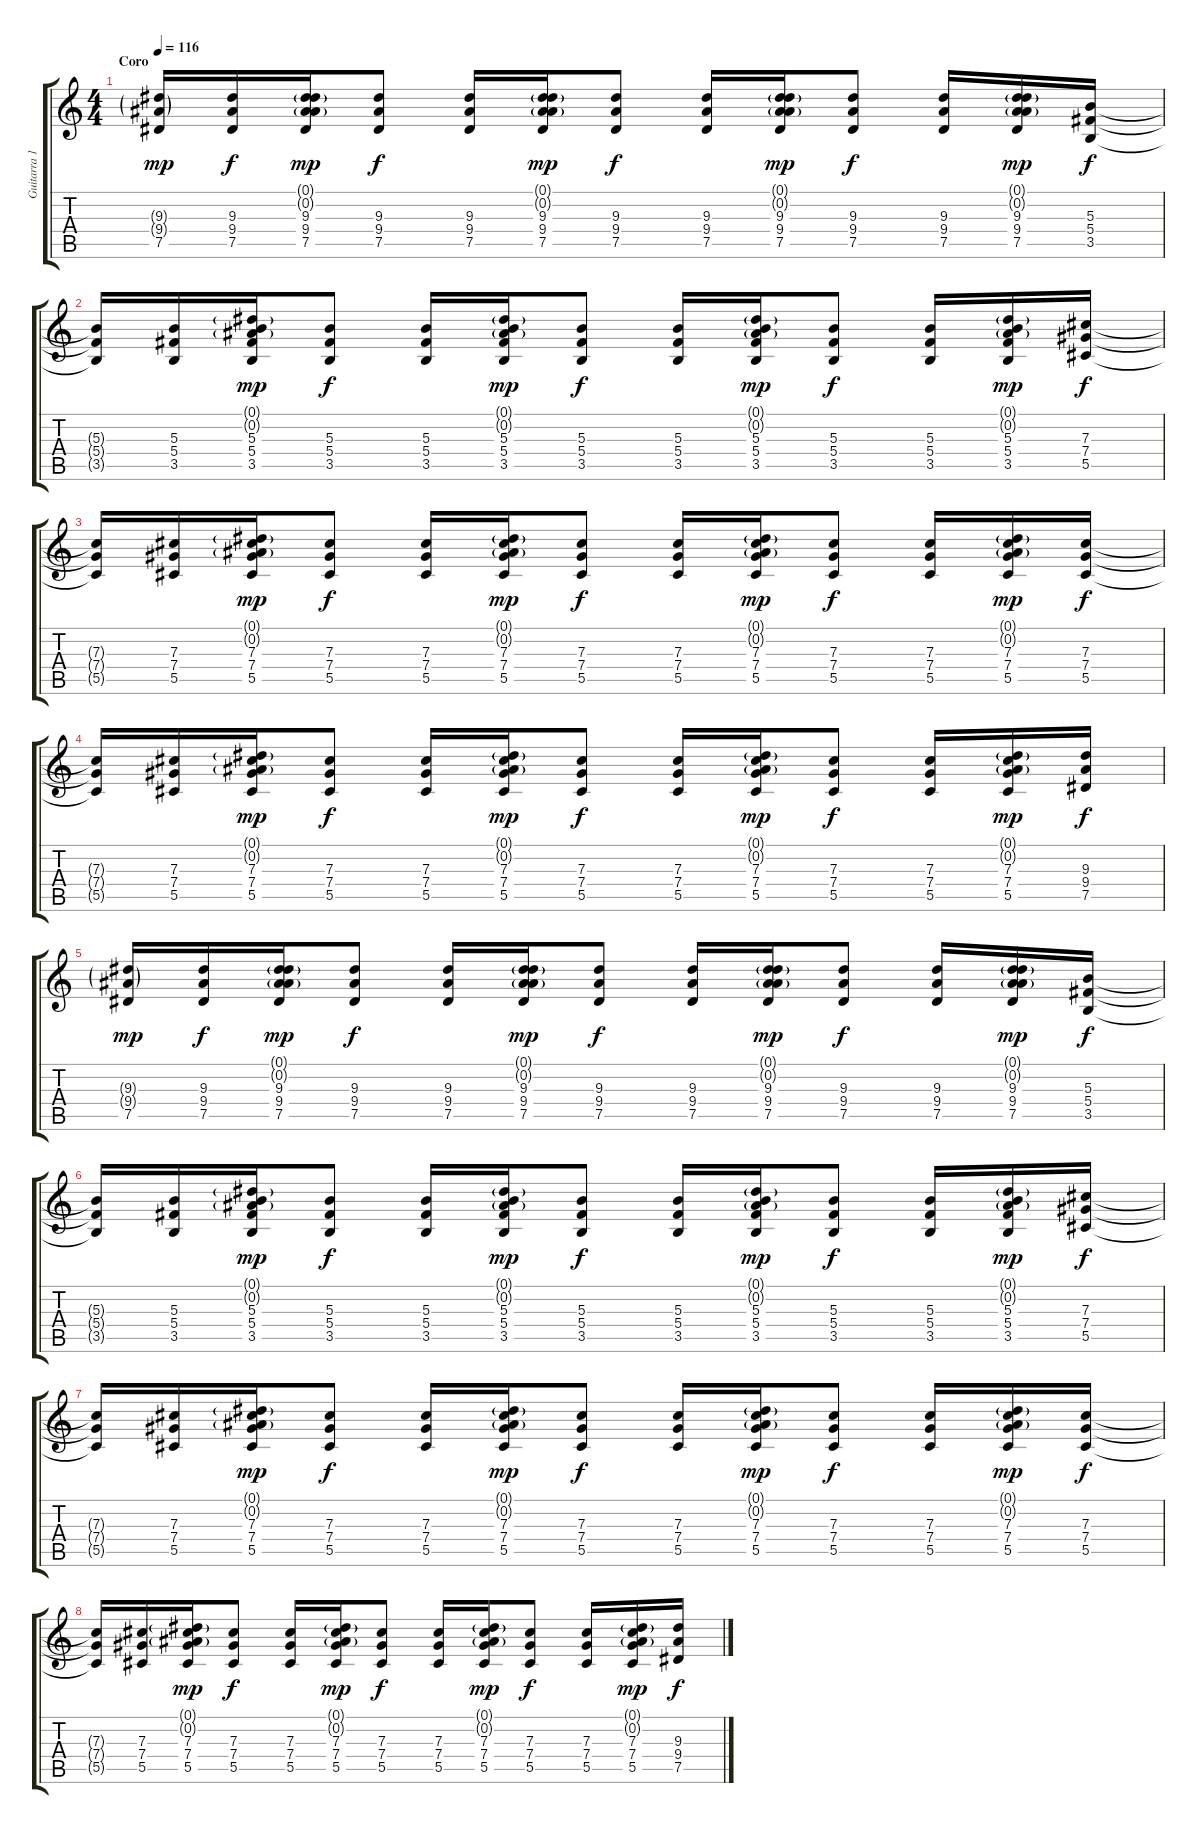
\track ("Guitarra 1" "Guitarra 1") {instrument overdrivenguitar}
\staff {score tabs}
\tuning (Eb4 Bb3 Gb3 Db3 Ab2 Eb2) {hide}
\ts (4 4)
\section ("" "Coro")
\tempo 116
\clef g2
\ks c
(9.3{g} 9.4{g} 7.5).16{dy mp} (9.3 9.4 7.5).16{dy f} (0.1{g} 0.2{g} 9.3 9.4 7.5).16{dy mp} (9.3 9.4 7.5).8{dy f} (9.3 9.4 7.5).16 (0.1{g} 0.2{g} 9.3 9.4 7.5).16{dy mp} (9.3 9.4 7.5).8{dy f} (9.3 9.4 7.5).16 (0.1{g} 0.2{g} 9.3 9.4 7.5).16{dy mp} (9.3 9.4 7.5).8{dy f} (9.3 9.4 7.5).16 (0.1{g} 0.2{g} 9.3 9.4 7.5).16{dy mp} (5.3 5.4 3.5).16{dy f} |
(5.3{t} 5.4{t} 3.5{t}).16 (5.3 5.4 3.5).16 (0.1{g} 0.2{g} 5.3 5.4 3.5).16{dy mp} (5.3 5.4 3.5).8{dy f} (5.3 5.4 3.5).16 (0.1{g} 0.2{g} 5.3 5.4 3.5).16{dy mp} (5.3 5.4 3.5).8{dy f} (5.3 5.4 3.5).16 (0.1{g} 0.2{g} 5.3 5.4 3.5).16{dy mp} (5.3 5.4 3.5).8{dy f} (5.3 5.4 3.5).16 (0.1{g} 0.2{g} 5.3 5.4 3.5).16{dy mp} (7.3 7.4 5.5).16{dy f} |
(7.3{t} 7.4{t} 5.5{t}).16 (7.3 7.4 5.5).16 (0.1{g} 0.2{g} 7.3 7.4 5.5).16{dy mp} (7.3 7.4 5.5).8{dy f} (7.3 7.4 5.5).16 (0.1{g} 0.2{g} 7.3 7.4 5.5).16{dy mp} (7.3 7.4 5.5).8{dy f} (7.3 7.4 5.5).16 (0.1{g} 0.2{g} 7.3 7.4 5.5).16{dy mp} (7.3 7.4 5.5).8{dy f} (7.3 7.4 5.5).16 (0.1{g} 0.2{g} 7.3 7.4 5.5).16{dy mp} (7.3 7.4 5.5).16{dy f} |
(7.3{t} 7.4{t} 5.5{t}).16 (7.3 7.4 5.5).16 (0.1{g} 0.2{g} 7.3 7.4 5.5).16{dy mp} (7.3 7.4 5.5).8{dy f} (7.3 7.4 5.5).16 (0.1{g} 0.2{g} 7.3 7.4 5.5).16{dy mp} (7.3 7.4 5.5).8{dy f} (7.3 7.4 5.5).16 (0.1{g} 0.2{g} 7.3 7.4 5.5).16{dy mp} (7.3 7.4 5.5).8{dy f} (7.3 7.4 5.5).16 (0.1{g} 0.2{g} 7.3 7.4 5.5).16{dy mp} (9.3 9.4 7.5).16{dy f} |
(9.3{g} 9.4{g} 7.5).16{dy mp} (9.3 9.4 7.5).16{dy f} (0.1{g} 0.2{g} 9.3 9.4 7.5).16{dy mp} (9.3 9.4 7.5).8{dy f} (9.3 9.4 7.5).16 (0.1{g} 0.2{g} 9.3 9.4 7.5).16{dy mp} (9.3 9.4 7.5).8{dy f} (9.3 9.4 7.5).16 (0.1{g} 0.2{g} 9.3 9.4 7.5).16{dy mp} (9.3 9.4 7.5).8{dy f} (9.3 9.4 7.5).16 (0.1{g} 0.2{g} 9.3 9.4 7.5).16{dy mp} (5.3 5.4 3.5).16{dy f} |
(5.3{t} 5.4{t} 3.5{t}).16 (5.3 5.4 3.5).16 (0.1{g} 0.2{g} 5.3 5.4 3.5).16{dy mp} (5.3 5.4 3.5).8{dy f} (5.3 5.4 3.5).16 (0.1{g} 0.2{g} 5.3 5.4 3.5).16{dy mp} (5.3 5.4 3.5).8{dy f} (5.3 5.4 3.5).16 (0.1{g} 0.2{g} 5.3 5.4 3.5).16{dy mp} (5.3 5.4 3.5).8{dy f} (5.3 5.4 3.5).16 (0.1{g} 0.2{g} 5.3 5.4 3.5).16{dy mp} (7.3 7.4 5.5).16{dy f} |
(7.3{t} 7.4{t} 5.5{t}).16 (7.3 7.4 5.5).16 (0.1{g} 0.2{g} 7.3 7.4 5.5).16{dy mp} (7.3 7.4 5.5).8{dy f} (7.3 7.4 5.5).16 (0.1{g} 0.2{g} 7.3 7.4 5.5).16{dy mp} (7.3 7.4 5.5).8{dy f} (7.3 7.4 5.5).16 (0.1{g} 0.2{g} 7.3 7.4 5.5).16{dy mp} (7.3 7.4 5.5).8{dy f} (7.3 7.4 5.5).16 (0.1{g} 0.2{g} 7.3 7.4 5.5).16{dy mp} (7.3 7.4 5.5).16{dy f} |
(7.3{t} 7.4{t} 5.5{t}).16 (7.3 7.4 5.5).16 (0.1{g} 0.2{g} 7.3 7.4 5.5).16{dy mp} (7.3 7.4 5.5).8{dy f} (7.3 7.4 5.5).16 (0.1{g} 0.2{g} 7.3 7.4 5.5).16{dy mp} (7.3 7.4 5.5).8{dy f} (7.3 7.4 5.5).16 (0.1{g} 0.2{g} 7.3 7.4 5.5).16{dy mp} (7.3 7.4 5.5).8{dy f} (7.3 7.4 5.5).16 (0.1{g} 0.2{g} 7.3 7.4 5.5).16{dy mp} (9.3 9.4 7.5).16{dy f}
